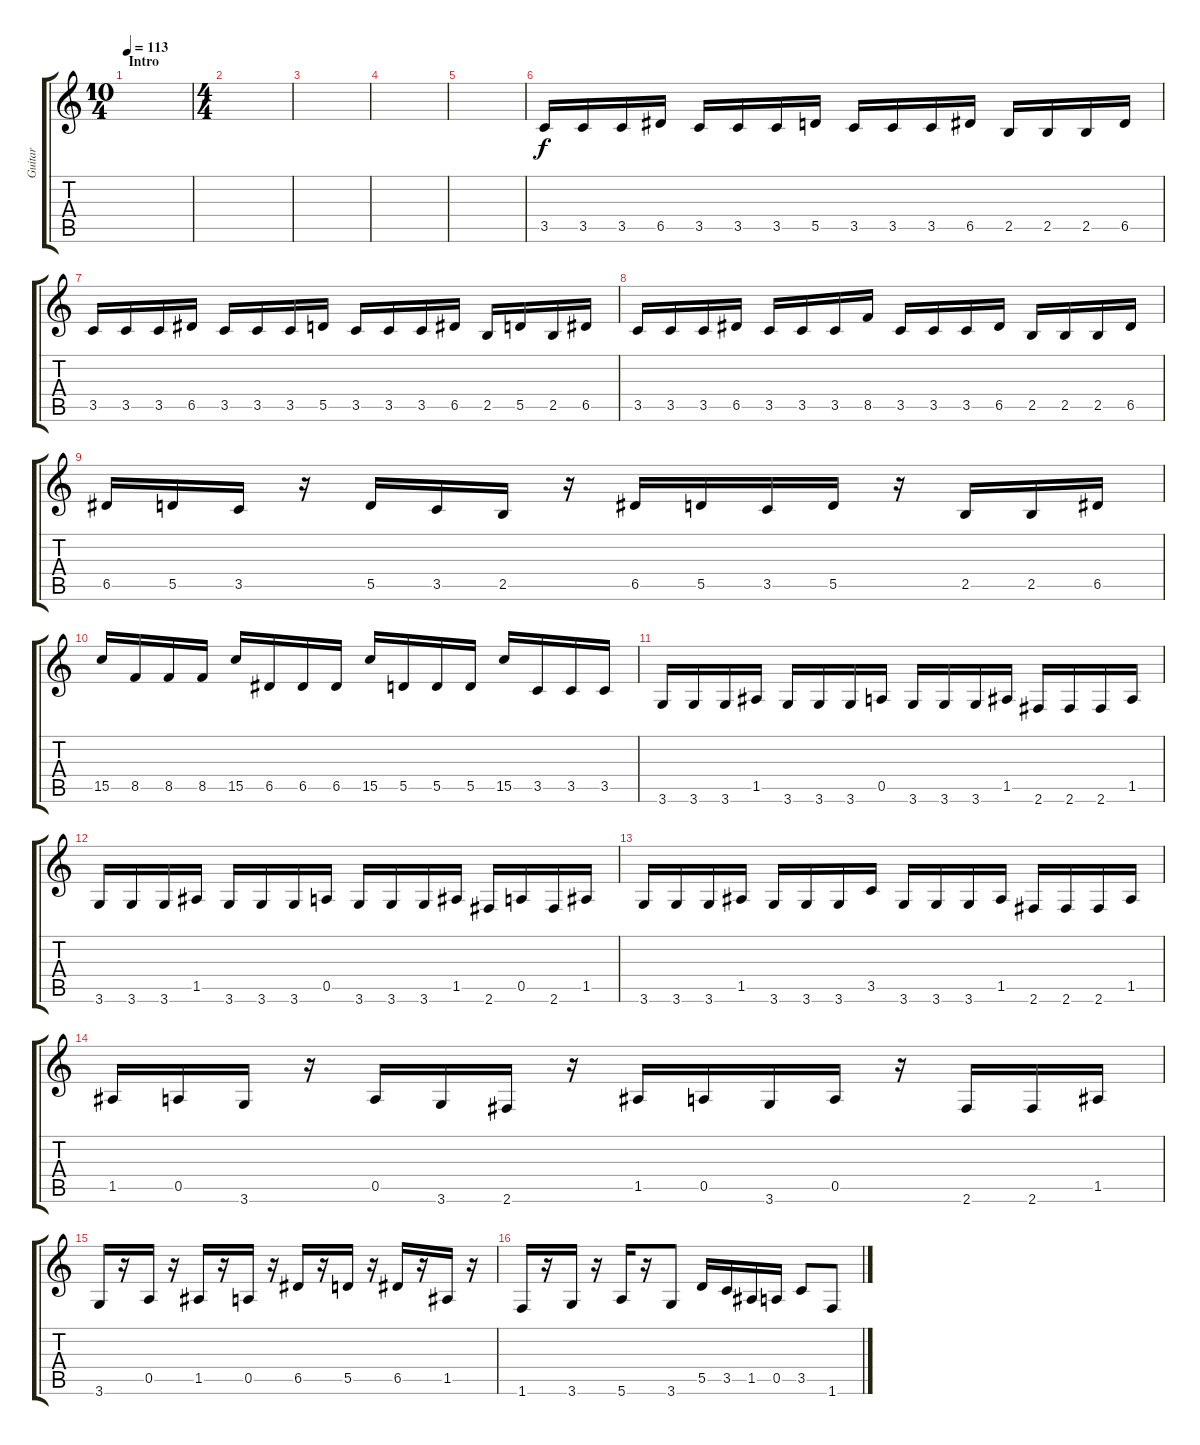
\track ("Guitar" "Guitar") {instrument distortionguitar}
\staff {score tabs}
\tuning (E4 B3 G3 D3 A2 E2) {hide}
\ts (10 4)
\section ("" "Intro")
\tempo 113
\clef g2
\ks c
|
\ts (4 4)
|
|
|
|
3.5.16{volume 14 instrument distortionguitar} 3.5.16 3.5.16 6.5.16 3.5.16 3.5.16 3.5.16 5.5.16 3.5.16 3.5.16 3.5.16 6.5.16 2.5.16 2.5.16 2.5.16 6.5.16 |
3.5.16 3.5.16 3.5.16 6.5.16 3.5.16 3.5.16 3.5.16 5.5.16 3.5.16 3.5.16 3.5.16 6.5.16 2.5.16 5.5.16 2.5.16 6.5.16 |
3.5.16 3.5.16 3.5.16 6.5.16 3.5.16 3.5.16 3.5.16 8.5.16 3.5.16 3.5.16 3.5.16 6.5.16 2.5.16 2.5.16 2.5.16 6.5.16 |
6.5.16 5.5.16 3.5.16 r.16 5.5.16 3.5.16 2.5.16 r.16 6.5.16 5.5.16 3.5.16 5.5.16 r.16 2.5.16 2.5.16 6.5.16 |
15.5.16 8.5.16 8.5.16 8.5.16 15.5.16 6.5.16 6.5.16 6.5.16 15.5.16 5.5.16 5.5.16 5.5.16 15.5.16 3.5.16 3.5.16 3.5.16 |
3.6.16 3.6.16 3.6.16 1.5.16 3.6.16 3.6.16 3.6.16 0.5.16 3.6.16 3.6.16 3.6.16 1.5.16 2.6.16 2.6.16 2.6.16 1.5.16 |
3.6.16 3.6.16 3.6.16 1.5.16 3.6.16 3.6.16 3.6.16 0.5.16 3.6.16 3.6.16 3.6.16 1.5.16 2.6.16 0.5.16 2.6.16 1.5.16 |
3.6.16 3.6.16 3.6.16 1.5.16 3.6.16 3.6.16 3.6.16 3.5.16 3.6.16 3.6.16 3.6.16 1.5.16 2.6.16 2.6.16 2.6.16 1.5.16 |
1.5.16 0.5.16 3.6.16 r.16 0.5.16 3.6.16 2.6.16 r.16 1.5.16 0.5.16 3.6.16 0.5.16 r.16 2.6.16 2.6.16 1.5.16 |
3.6.16 r.16 0.5.16 r.16 1.5.16 r.16 0.5.16 r.16 6.5.16 r.16 5.5.16 r.16 6.5.16 r.16 1.5.16 r.16 |
1.6.16 r.16 3.6.16 r.16 5.6.16 r.16 3.6.8 5.5.16 3.5.16 1.5.16 0.5.16 3.5.8 1.6.8
